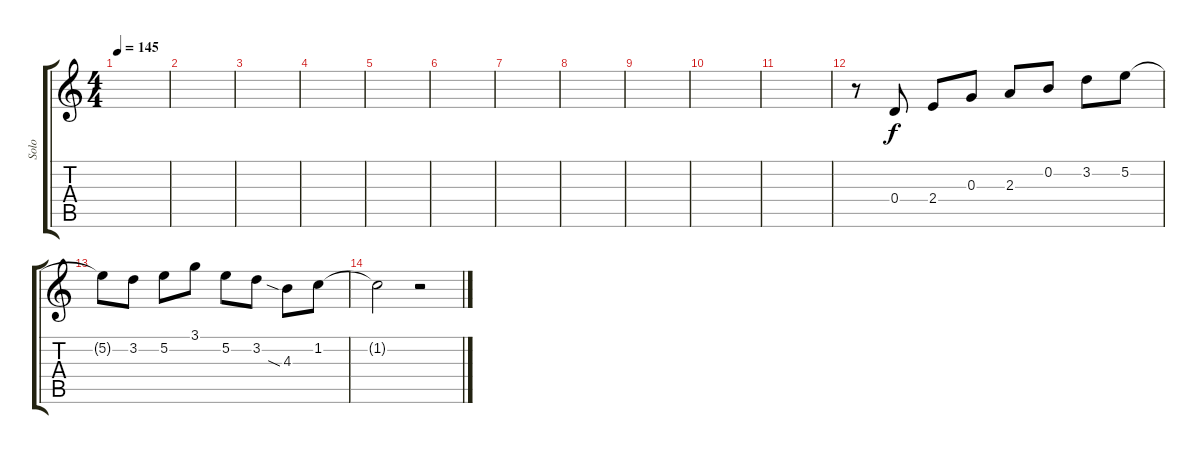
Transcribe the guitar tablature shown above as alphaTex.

\track ("Solo" "Solo") {instrument overdrivenguitar}
\staff {score tabs}
\tuning (E4 B3 G3 D3 A2 E2) {hide}
\ts (4 4)
\tempo 145
\clef g2
\ks c
|
|
|
|
|
|
|
|
|
|
|
r.8 0.4.8 2.4.8 0.3.8 2.3.8 0.2.8 3.2.8 5.2.8 |
5.2{t}.8 3.2.8 5.2.8 3.1.8 5.2.8 3.2.8 4.3{sia}.8 1.2.8 |
1.2{t}.2 r.2
